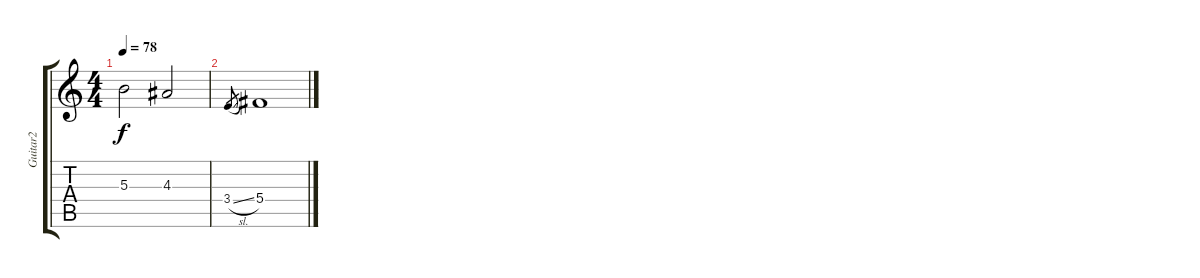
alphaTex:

\track ("Guitar2" "Guitar2") {instrument electricguitarclean}
\staff {score tabs}
\tuning (Eb4 Bb3 Gb3 Db3 Ab2 Eb2) {hide}
\ts (4 4)
\tempo 78
\clef g2
\ks c
5.3.2{dy f} 4.3.2 |
3.4{sl}.8{gr} 5.4.1
